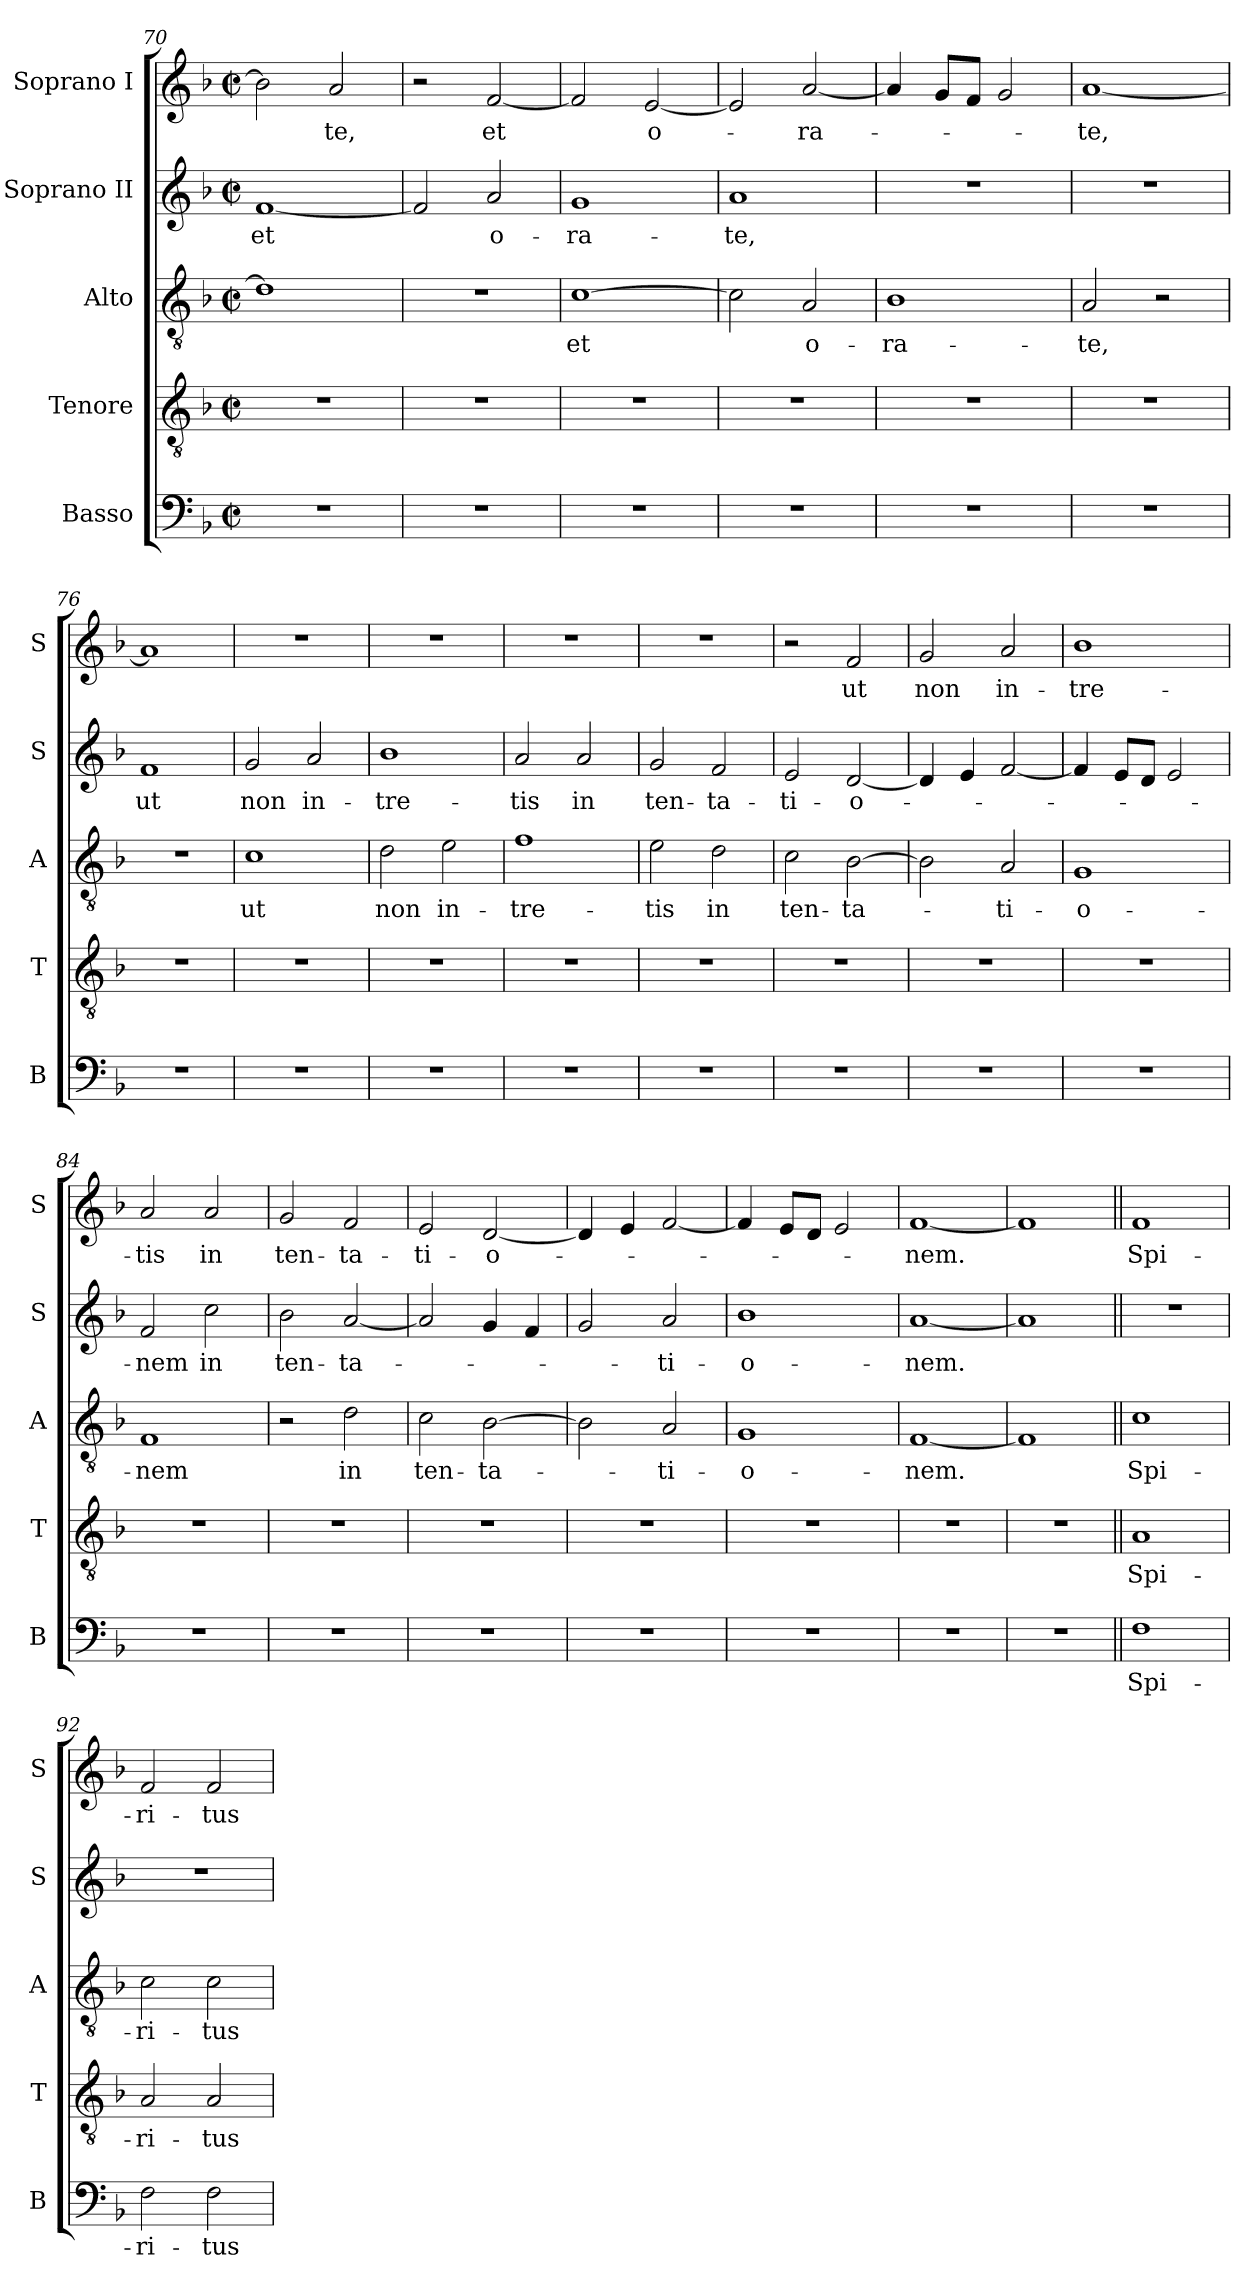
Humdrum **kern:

**kern	**text	**kern	**text	**kern	**text	**kern	**text	**kern	**text
*part5	*part5	*part4	*part4	*part3	*part3	*part2	*part2	*part1	*part1
*staff5	*staff5	*staff4	*staff4	*staff3	*staff3	*staff2	*staff2	*staff1	*staff1
*I"Basso	*	*I"Tenore	*	*I"Alto	*	*I"Soprano II	*	*I"Soprano I	*
*I'B	*	*I'T	*	*I'A	*	*I'S	*	*I'S	*
*clefF4	*	*clefGv2	*	*clefGv2	*	*clefG2	*	*clefG2	*
*k[b-]	*	*k[b-]	*	*k[b-]	*	*k[b-]	*	*k[b-]	*
*M2/2	*	*M2/2	*	*M2/2	*	*M2/2	*	*M2/2	*
*met(c|)	*	*met(c|)	*	*met(c|)	*	*met(c|)	*	*met(c|)	*
=70	=70	=70	=70	=70	=70	=70	=70	=70	=70
1r	.	1r	.	1d]	.	[1f	et	2b-\]	.
.	.	.	.	.	.	.	.	2a/	-te,
=71	=71	=71	=71	=71	=71	=71	=71	=71	=71
1r	.	1r	.	1r	.	2f/]	.	2r	.
.	.	.	.	.	.	2a/	o-	[2f/	et
=72	=72	=72	=72	=72	=72	=72	=72	=72	=72
1r	.	1r	.	[1c	et	1g	-ra-	2f/]	.
.	.	.	.	.	.	.	.	[2e/	o-
=73	=73	=73	=73	=73	=73	=73	=73	=73	=73
1r	.	1r	.	2c\]	.	1a	-te,	2e/]	.
.	.	.	.	2A/	o-	.	.	[2a/	-ra-
=74	=74	=74	=74	=74	=74	=74	=74	=74	=74
1r	.	1r	.	1B-	-ra-	1r	.	4a/]	.
.	.	.	.	.	.	.	.	8g/L	.
.	.	.	.	.	.	.	.	8f/J	.
.	.	.	.	.	.	.	.	2g/	.
=75	=75	=75	=75	=75	=75	=75	=75	=75	=75
1r	.	1r	.	2A/	-te,	1r	.	[1a	-te,
.	.	.	.	2r	.	.	.	.	.
=76	=76	=76	=76	=76	=76	=76	=76	=76	=76
1r	.	1r	.	1r	.	1f	ut	1a]	.
=77	=77	=77	=77	=77	=77	=77	=77	=77	=77
1r	.	1r	.	1c	ut	2g/	non	1r	.
.	.	.	.	.	.	2a/	in-	.	.
=78	=78	=78	=78	=78	=78	=78	=78	=78	=78
1r	.	1r	.	2d\	non	1b-	-tre-	1r	.
.	.	.	.	2e\	in-	.	.	.	.
=79	=79	=79	=79	=79	=79	=79	=79	=79	=79
1r	.	1r	.	1f	-tre-	2a/	-tis	1r	.
.	.	.	.	.	.	2a/	in	.	.
=80	=80	=80	=80	=80	=80	=80	=80	=80	=80
1r	.	1r	.	2e\	-tis	2g/	ten-	1r	.
.	.	.	.	2d\	in	2f/	-ta-	.	.
=81	=81	=81	=81	=81	=81	=81	=81	=81	=81
1r	.	1r	.	2c\	ten-	2e/	-ti-	2r	.
.	.	.	.	[2B-\	-ta-	[2d/	-o-	2f/	ut
=82	=82	=82	=82	=82	=82	=82	=82	=82	=82
1r	.	1r	.	2B-\]	.	4d/]	.	2g/	non
.	.	.	.	.	.	4e/	.	.	.
.	.	.	.	2A/	-ti-	[2f/	.	2a/	in-
=83	=83	=83	=83	=83	=83	=83	=83	=83	=83
1r	.	1r	.	1G	-o-	4f/]	.	1b-	-tre-
.	.	.	.	.	.	8e/L	.	.	.
.	.	.	.	.	.	8d/J	.	.	.
.	.	.	.	.	.	2e/	.	.	.
=84	=84	=84	=84	=84	=84	=84	=84	=84	=84
1r	.	1r	.	1F	-nem	2f/	-nem	2a/	-tis
.	.	.	.	.	.	2cc\	in	2a/	in
=85	=85	=85	=85	=85	=85	=85	=85	=85	=85
1r	.	1r	.	2r	.	2b-\	ten-	2g/	ten-
.	.	.	.	2d\	in	[2a/	-ta-	2f/	-ta-
=86	=86	=86	=86	=86	=86	=86	=86	=86	=86
1r	.	1r	.	2c\	ten-	2a/]	.	2e/	-ti-
.	.	.	.	[2B-\	-ta-	4g/	.	[2d/	-o-
.	.	.	.	.	.	4f/	.	.	.
=87	=87	=87	=87	=87	=87	=87	=87	=87	=87
1r	.	1r	.	2B-\]	.	2g/	.	4d/]	.
.	.	.	.	.	.	.	.	4e/	.
.	.	.	.	2A/	-ti-	2a/	-ti-	[2f/	.
=88	=88	=88	=88	=88	=88	=88	=88	=88	=88
1r	.	1r	.	1G	-o-	1b-	-o-	4f/]	.
.	.	.	.	.	.	.	.	8e/L	.
.	.	.	.	.	.	.	.	8d/J	.
.	.	.	.	.	.	.	.	2e/	.
=89	=89	=89	=89	=89	=89	=89	=89	=89	=89
1r	.	1r	.	[1F	-nem.	[1a	-nem.	[1f	-nem.
=90	=90	=90	=90	=90	=90	=90	=90	=90	=90
1r	.	1r	.	1F]	.	1a]	.	1f]	.
=91||	=91||	=91||	=91||	=91||	=91||	=91||	=91||	=91||	=91||
1F	Spi-	1A	Spi-	1c	Spi-	1r	.	1f	Spi-
=92	=92	=92	=92	=92	=92	=92	=92	=92	=92
2F\	-ri-	2A/	-ri-	2c\	-ri-	1r	.	2f/	-ri-
2F\	-tus	2A/	-tus	2c\	-tus	.	.	2f/	-tus
=	=	=	=	=	=	=	=	=	=
*-	*-	*-	*-	*-	*-	*-	*-	*-	*-
